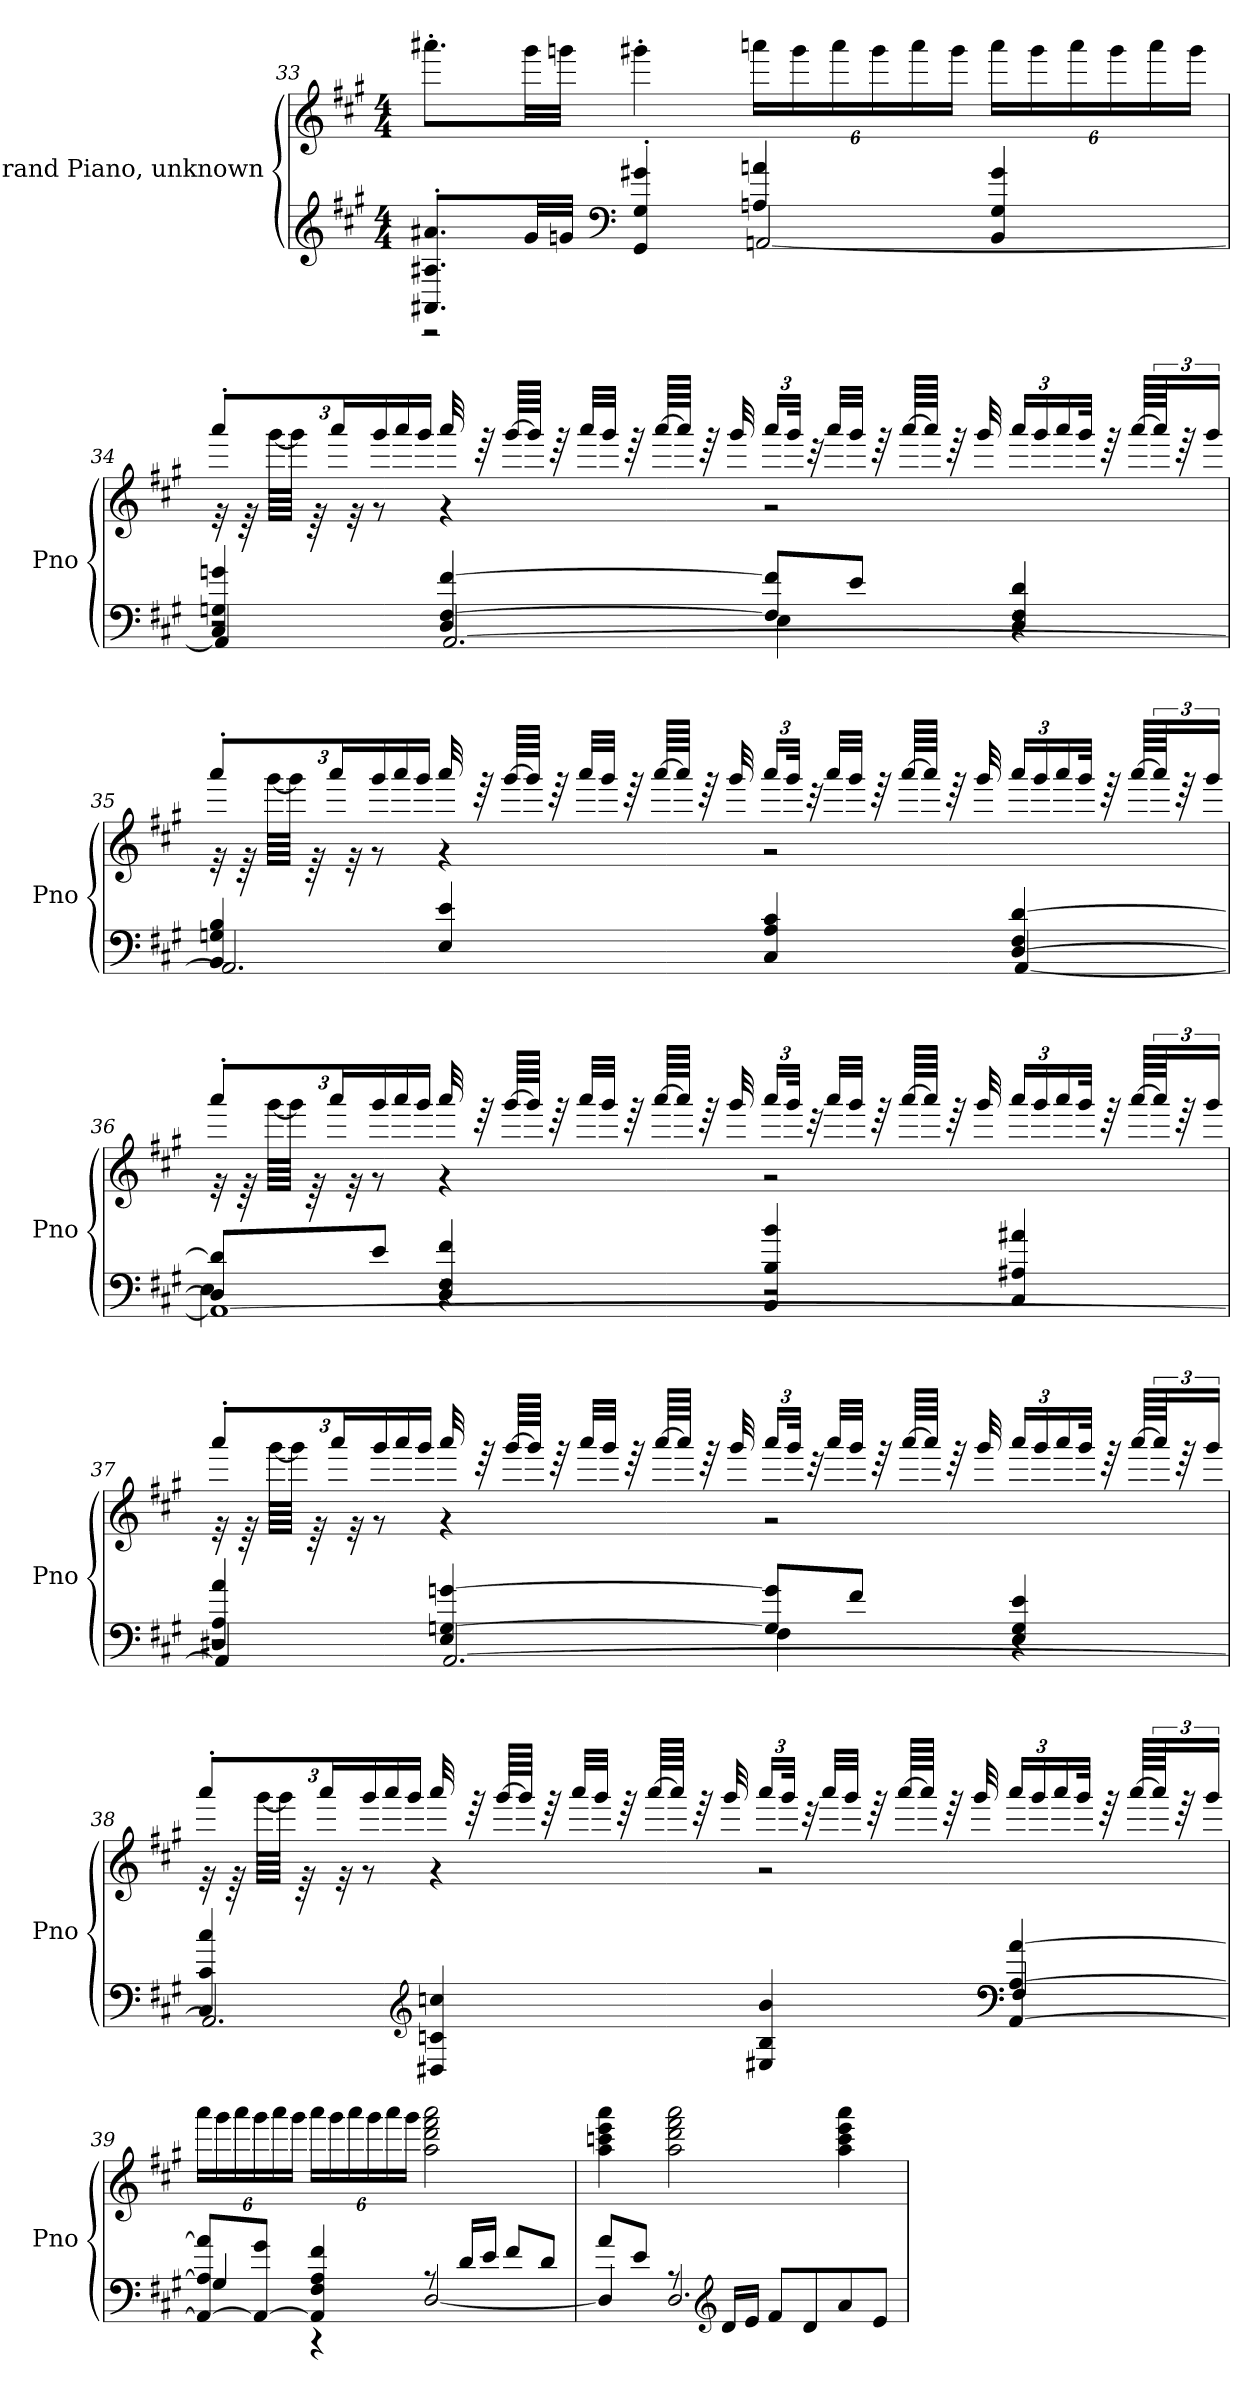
**kern	**kern
*part1	*part1
*staff2	*staff1
*I"Grand Piano, unknown	*
*I'Pno	*
!!LO:PB:g=z
*clefG2	*clefG2
*k[f#c#g#]	*k[f#c#g#]
*M4/4	*M4/4
=33	=33
*^	*
8.AA#X/' 8.A#X/' 8.a#X/'L	2r	8.aaa#X'\L
32g#/LL	.	32ggg#\LL
32gn/JJJ	.	32gggn\JJJ
*clefF4	*	*
4GG#/' 4G#/' 4g#X/'	.	4ggg#X'\
*	*	*Xbrackettup
4An/ 4an/	[2AAn/	24aaan\LL
.	.	24ggg#\
.	.	24aaa\
.	.	24ggg#\
.	.	24aaa\
.	.	24ggg#\JJ
4BB/ 4G#/ 4g#/	.	24aaa\LL
.	.	24ggg#\
.	.	24aaa\
.	.	24ggg#\
.	.	24aaa\
.	.	24ggg#\JJ
!!LO:LB:g=z
=34	=34	=34
*	*^	*^
4C#/ 4Gn/ 4gn/	2r	4AA/]	12aaa'/L	32r
.	.	.	.	64r
.	.	.	.	[64ggg#\LLLL
.	.	.	.	64ggg#\JJJJ]
.	.	.	.	64r
.	.	.	24aaa/L	.
.	.	.	.	32r
.	.	.	24ggg#/	8r
.	.	.	24aaa/	.
.	.	.	24ggg#/JJ	.
4D/ [4F#/ [4f#/	.	[2.AA/	32aaa/	4r
.	.	.	64r	.
.	.	.	[64ggg#/LLLL	.
.	.	.	64ggg#/JJJJ]	.
.	.	.	64r	.
.	.	.	32aaa/LLL	.
.	.	.	32ggg#/JJJ	.
.	.	.	64r	.
.	.	.	[64aaa/LLLL	.
.	.	.	64aaa/JJJJ]	.
.	.	.	64r	.
.	.	.	32ggg#/	.
8F#/] 8f#/]L	4E\	.	24aaa/LL	2r
.	.	.	48ggg#/JJk	.
.	.	.	32r	.
.	.	.	32aaa/LLL	.
8e/J	.	.	32ggg#/JJJ	.
.	.	.	64r	.
.	.	.	[64aaa/LLLL	.
.	.	.	64aaa/JJJJ]	.
.	.	.	64r	.
.	.	.	32ggg#/	.
4D/ 4F#/ 4d/	4r	.	24aaa/LL	.
.	.	.	24ggg#/	.
.	.	.	24aaa/	.
.	.	.	32ggg#/JJk	.
.	.	.	64r	.
.	.	.	[64aaa/LLLL	.
*	*	*	*brackettup	*
.	.	.	96aaa/JJJJ]	.
.	.	.	96r	.
.	.	.	24ggg#/	.
*	*v	*v	*	*
!!LO:LB:g=z	!!
=35	=35	=35	=35
*	*	*Xbrackettup	*
4BB/ 4Gn/ 4B/	2.AA/]	12aaa'/L	32r
.	.	.	64r
.	.	.	[64ggg#\LLLL
.	.	.	64ggg#\JJJJ]
.	.	.	64r
.	.	24aaa/L	.
.	.	.	32r
.	.	24ggg#/	8r
.	.	24aaa/	.
.	.	24ggg#/JJ	.
4E/ 4e/	.	32aaa/	4r
.	.	64r	.
.	.	[64ggg#/LLLL	.
.	.	64ggg#/JJJJ]	.
.	.	64r	.
.	.	32aaa/LLL	.
.	.	32ggg#/JJJ	.
.	.	64r	.
.	.	[64aaa/LLLL	.
.	.	64aaa/JJJJ]	.
.	.	64r	.
.	.	32ggg#/	.
4C#/ 4A/ 4c#/	.	24aaa/LL	2r
.	.	48ggg#/JJk	.
.	.	32r	.
.	.	32aaa/LLL	.
.	.	32ggg#/JJJ	.
.	.	64r	.
.	.	[64aaa/LLLL	.
.	.	64aaa/JJJJ]	.
.	.	64r	.
.	.	32ggg#/	.
[4D/ 4F#/ [4d/	[4AA/	24aaa/LL	.
.	.	24ggg#/	.
.	.	24aaa/	.
.	.	32ggg#/JJk	.
.	.	64r	.
.	.	[64aaa/LLLL	.
*	*	*brackettup	*
.	.	96aaa/JJJJ]	.
.	.	96r	.
.	.	24ggg#/	.
!!LO:LB:g=z	!!
=36	=36	=36	=36
*	*^	*	*
*	*	*	*Xbrackettup	*
8D/] 8d/]L	4E\	1AA_	12aaa'/L	32r
.	.	.	.	64r
.	.	.	.	[64ggg#\LLLL
.	.	.	.	64ggg#\JJJJ]
.	.	.	.	64r
.	.	.	24aaa/L	.
.	.	.	.	32r
8e/J	.	.	24ggg#/	8r
.	.	.	24aaa/	.
.	.	.	24ggg#/JJ	.
4D/ 4F#/ 4f#/	4r	.	32aaa/	4r
.	.	.	64r	.
.	.	.	[64ggg#/LLLL	.
.	.	.	64ggg#/JJJJ]	.
.	.	.	64r	.
.	.	.	32aaa/LLL	.
.	.	.	32ggg#/JJJ	.
.	.	.	64r	.
.	.	.	[64aaa/LLLL	.
.	.	.	64aaa/JJJJ]	.
.	.	.	64r	.
.	.	.	32ggg#/	.
4BB/ 4B/ 4b/	2r	.	24aaa/LL	2r
.	.	.	48ggg#/JJk	.
.	.	.	32r	.
.	.	.	32aaa/LLL	.
.	.	.	32ggg#/JJJ	.
.	.	.	64r	.
.	.	.	[64aaa/LLLL	.
.	.	.	64aaa/JJJJ]	.
.	.	.	64r	.
.	.	.	32ggg#/	.
4C#/ 4A#X/ 4a#X/	.	.	24aaa/LL	.
.	.	.	24ggg#/	.
.	.	.	24aaa/	.
.	.	.	32ggg#/JJk	.
.	.	.	64r	.
.	.	.	[64aaa/LLLL	.
*	*	*	*brackettup	*
.	.	.	96aaa/JJJJ]	.
.	.	.	96r	.
.	.	.	24ggg#/	.
!!LO:LB:g=z	!!
=37	=37	=37	=37	=37
*	*	*	*Xbrackettup	*
4D#X/ 4A/ 4a/	2r	4AA/]	12aaa'/L	32r
.	.	.	.	64r
.	.	.	.	[64ggg#\LLLL
.	.	.	.	64ggg#\JJJJ]
.	.	.	.	64r
.	.	.	24aaa/L	.
.	.	.	.	32r
.	.	.	24ggg#/	8r
.	.	.	24aaa/	.
.	.	.	24ggg#/JJ	.
4E/ [4Gn/ [4gn/	.	[2.AA/	32aaa/	4r
.	.	.	64r	.
.	.	.	[64ggg#/LLLL	.
.	.	.	64ggg#/JJJJ]	.
.	.	.	64r	.
.	.	.	32aaa/LLL	.
.	.	.	32ggg#/JJJ	.
.	.	.	64r	.
.	.	.	[64aaa/LLLL	.
.	.	.	64aaa/JJJJ]	.
.	.	.	64r	.
.	.	.	32ggg#/	.
8G/] 8g/]L	4F#\	.	24aaa/LL	2r
.	.	.	48ggg#/JJk	.
.	.	.	32r	.
.	.	.	32aaa/LLL	.
8f#/J	.	.	32ggg#/JJJ	.
.	.	.	64r	.
.	.	.	[64aaa/LLLL	.
.	.	.	64aaa/JJJJ]	.
.	.	.	64r	.
.	.	.	32ggg#/	.
4E/ 4G/ 4e/	4r	.	24aaa/LL	.
.	.	.	24ggg#/	.
.	.	.	24aaa/	.
.	.	.	32ggg#/JJk	.
.	.	.	64r	.
.	.	.	[64aaa/LLLL	.
*	*	*	*brackettup	*
.	.	.	96aaa/JJJJ]	.
.	.	.	96r	.
.	.	.	24ggg#/	.
*	*v	*v	*	*
!!LO:PB:g=z	!!
=38	=38	=38	=38
*	*	*Xbrackettup	*
4C#/ 4c#/ 4cc#/	2.AA/]	12aaa'/L	32r
.	.	.	64r
.	.	.	[64ggg#\LLLL
.	.	.	64ggg#\JJJJ]
.	.	.	64r
.	.	24aaa/L	.
.	.	.	32r
.	.	24ggg#/	8r
.	.	24aaa/	.
.	.	24ggg#/JJ	.
*clefG2	*	*	*
4D#X/ 4cn/ 4ccn/	.	32aaa/	4r
.	.	64r	.
.	.	[64ggg#/LLLL	.
.	.	64ggg#/JJJJ]	.
.	.	64r	.
.	.	32aaa/LLL	.
.	.	32ggg#/JJJ	.
.	.	64r	.
.	.	[64aaa/LLLL	.
.	.	64aaa/JJJJ]	.
.	.	64r	.
.	.	32ggg#/	.
4E#X/ 4B/ 4b/	.	24aaa/LL	2r
.	.	48ggg#/JJk	.
.	.	32r	.
.	.	32aaa/LLL	.
.	.	32ggg#/JJJ	.
.	.	64r	.
.	.	[64aaa/LLLL	.
.	.	64aaa/JJJJ]	.
.	.	64r	.
.	.	32ggg#/	.
*clefF4	*	*	*
[4AA/ [4A/ [4a/	4F#/	24aaa/LL	.
.	.	24ggg#/	.
.	.	24aaa/	.
.	.	32ggg#/JJk	.
.	.	64r	.
.	.	[64aaa/LLLL	.
*	*	*brackettup	*
.	.	96aaa/JJJJ]	.
.	.	96r	.
.	.	24ggg#/	.
*	*	*v	*v
!!LO:LB:g=z
=39	=39	=39
*	*	*Xbrackettup
8AA/_ 8A/] 8a/]L	4G#/	24aaa\LL
.	.	24ggg#\
.	.	24aaa\
8AA/_ 8g#/J	.	24ggg#\
.	.	24aaa\
.	.	24ggg#\JJ
4AA/] 4F#/ 4A/ 4f#/	4r	24aaa\LL
.	.	24ggg#\
.	.	24aaa\
.	.	24ggg#\
.	.	24aaa\
.	.	24ggg#\JJ
8r	[2D/	2aa\ 2ddd\ 2fff#\ 2aaa\
16d/LL	.	.
16e/JJ	.	.
8f#/L	.	.
8d/J	.	.
=40	=40	=40
8a/L	4D/]	4aa\ 4cccn\ 4eee\ 4aaa\
8e/J	.	.
8r	2.D/	2aa\ 2ddd\ 2fff#\ 2aaa\
*clefG2	*	*
16d/LL	.	.
16e/JJ	.	.
8f#/L	.	.
8d/	.	.
8a/	.	4aa\ 4ccc\ 4eee\ 4aaa\
8e/J	.	.
*v	*v	*
=	=
*-	*-
